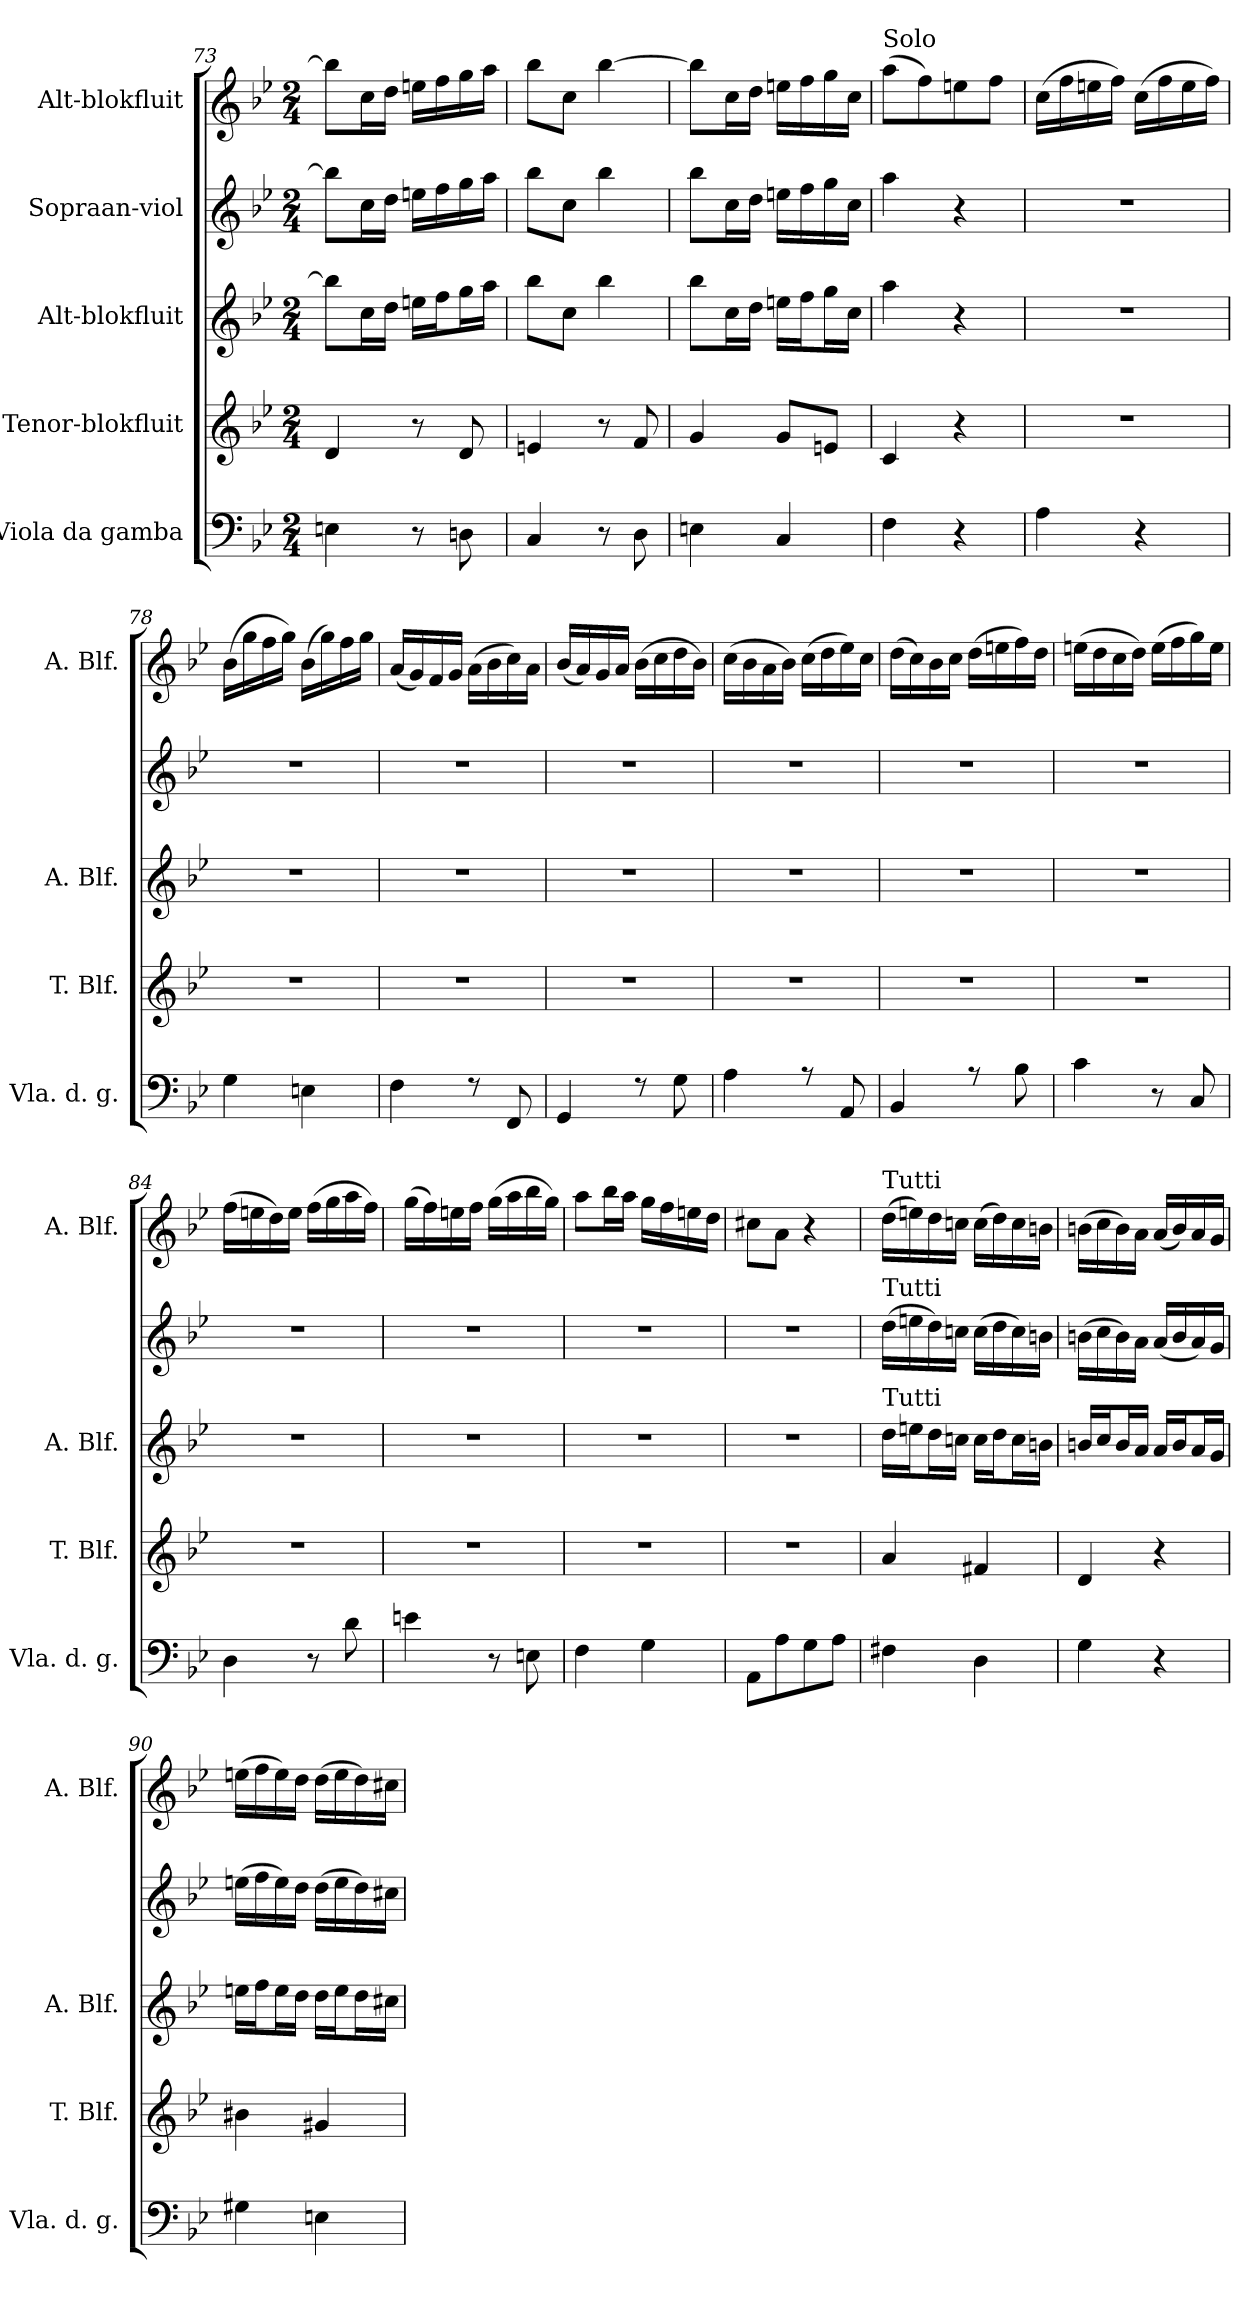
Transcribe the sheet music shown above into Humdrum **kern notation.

**kern	**kern	**kern	**kern	**kern
*part5	*part4	*part3	*part2	*part1
*staff5	*staff4	*staff3	*staff2	*staff1
*I"Viola da gamba	*I"Tenor-blokfluit	*I"Alt-blokfluit	*I"Sopraan-viol	*I"Alt-blokfluit
*I'Vla. d. g.	*I'T. Blf.	*I'A. Blf.	*	*I'A. Blf.
*clefF4	*clefG2	*clefG2	*clefG2	*clefG2
*k[b-e-]	*k[b-e-]	*k[b-e-]	*k[b-e-]	*k[b-e-]
*M2/4	*M2/4	*M2/4	*M2/4	*M2/4
=73	=73	=73	=73	=73
4En\	4d/	8bb-\L]	8bb-\L]	8bb-\L]
.	.	16cc\L	16cc\L	16cc\L
.	.	16dd\JJ	16dd\JJ	16dd\JJ
8r	8r	16een\LL	16een\LL	16een\LL
.	.	16ff\J	16ff\	16ff\
8Dn\	8d/	16gg\L	16gg\	16gg\
.	.	16aa\JJ	16aa\JJ	16aa\JJ
=74	=74	=74	=74	=74
4C/	4en/	8bb-\L	8bb-\L	8bb-\L
.	.	8cc\J	8cc\J	8cc\J
8r	8r	4bb-\	4bb-\	[4bb-\
8D\	8f/	.	.	.
!!LO:LB:g=z
=75	=75	=75	=75	=75
4En\	4g/	8bb-\L	8bb-\L	8bb-\L]
.	.	16cc\L	16cc\L	16cc\L
.	.	16dd\JJ	16dd\JJ	16dd\JJ
4C/	8g/L	16een\LL	16een\LL	16een\LL
.	.	16ff\J	16ff\	16ff\
.	8en/J	16gg\L	16gg\	16gg\
.	.	16cc\JJ	16cc\JJ	16cc\JJ
=76	=76	=76	=76	=76
!	!	!	!	!LO:TX:a:t=Solo
4F\	4c/	4aa\	4aa\	(8aa\L
.	.	.	.	8ff\)
4r	4r	4r	4r	8een\
.	.	.	.	8ff\J
=77	=77	=77	=77	=77
4A\	2r	2r	2r	(16cc\LL
.	.	.	.	16ff\
.	.	.	.	16een\
.	.	.	.	16ff\JJ)
4r	.	.	.	(16cc\LL
.	.	.	.	16ff\
.	.	.	.	16ee\
.	.	.	.	16ff\JJ)
=78	=78	=78	=78	=78
4G\	2r	2r	2r	(16b-\LL
.	.	.	.	16gg\
.	.	.	.	16ff\
.	.	.	.	16gg\JJ)
4En\	.	.	.	(16b-\LL
.	.	.	.	16gg\)
.	.	.	.	16ff\
.	.	.	.	16gg\JJ
=79	=79	=79	=79	=79
4F\	2r	2r	2r	(16a/LL
.	.	.	.	16g/)
.	.	.	.	16f/
.	.	.	.	16g/JJ
8rF	.	.	.	(16a\LL
.	.	.	.	16b-\
8FF/	.	.	.	16cc\)
.	.	.	.	16a\JJ
!!LO:PB:g=z
=80	=80	=80	=80	=80
4GG/	2r	2r	2r	(16b-/LL
.	.	.	.	16a/)
.	.	.	.	16g/
.	.	.	.	16a/JJ
8rF	.	.	.	(16b-\LL
.	.	.	.	16cc\
8G\	.	.	.	16dd\
.	.	.	.	16b-\JJ)
=81	=81	=81	=81	=81
4A\	2r	2r	2r	(16cc\LL
.	.	.	.	16b-\
.	.	.	.	16a\
.	.	.	.	16b-\JJ)
8rA	.	.	.	(16cc\LL
.	.	.	.	16dd\
8AA/	.	.	.	16ee-\)
.	.	.	.	16cc\JJ
=82	=82	=82	=82	=82
4BB-/	2r	2r	2r	(16dd\LL
.	.	.	.	16cc\)
.	.	.	.	16b-\
.	.	.	.	16cc\JJ
8rA	.	.	.	(16dd\LL
.	.	.	.	16een\
8B-\	.	.	.	16ff\)
.	.	.	.	16dd\JJ
=83	=83	=83	=83	=83
4c\	2r	2r	2r	(16een\LL
.	.	.	.	16dd\
.	.	.	.	16cc\
.	.	.	.	16dd\JJ)
8r	.	.	.	(16ee\LL
.	.	.	.	16ff\
8C/	.	.	.	16gg\)
.	.	.	.	16ee\JJ
!!LO:LB:g=z
=84	=84	=84	=84	=84
4D\	2r	2r	2r	(16ff\LL
.	.	.	.	16een\
.	.	.	.	16dd\)
.	.	.	.	16ee\JJ
8r	.	.	.	(16ff\LL
.	.	.	.	16gg\
8d\	.	.	.	16aa\
.	.	.	.	16ff\JJ)
=85	=85	=85	=85	=85
4en\	2r	2r	2r	(16gg\LL
.	.	.	.	16ff\)
.	.	.	.	16een\
.	.	.	.	16ff\JJ
8r	.	.	.	(16gg\LL
.	.	.	.	16aa\
8En\	.	.	.	16bb-\
.	.	.	.	16gg\JJ)
=86	=86	=86	=86	=86
4F\	2r	2r	2r	8aa\L
.	.	.	.	16bb-\L
.	.	.	.	16aa\JJ
4G\	.	.	.	16gg\LL
.	.	.	.	16ff\
.	.	.	.	16een\
.	.	.	.	16dd\JJ
=87	=87	=87	=87	=87
8AA\L	2r	2r	2r	8cc#X\L
8A\	.	.	.	8a\J
8G\	.	.	.	4r
8A\J	.	.	.	.
!!LO:LB:g=z
=88	=88	=88	=88	=88
!	!	!	!	!LO:TX:a:t=Tutti
!	!	!	!LO:TX:a:t=Tutti	!
!	!	!LO:TX:a:t=Tutti	!	!
4F#X\	4a/	16dd\LL	(16dd\LL	(16dd\LL
.	.	16een\J	16een\	16een\)
.	.	16dd\L	16dd\)	16dd\
.	.	16ccn\JJ	16ccn\JJ	16ccn\JJ
4D\	4f#X/	16cc\LL	(16cc\LL	(16cc\LL
.	.	16dd\J	16dd\	16dd\)
.	.	16cc\L	16cc\)	16cc\
.	.	16bn\JJ	16bn\JJ	16bn\JJ
=89	=89	=89	=89	=89
4G\	4d/	16bn/LL	(16bn\LL	(16bn\LL
.	.	16cc/J	16cc\	16cc\
.	.	16b/L	16b\)	16b\)
.	.	16a/JJ	16a\JJ	16a\JJ
4r	4r	16a/LL	(16a/LL	(16a/LL
.	.	16b/J	16b/	16b/)
.	.	16a/L	16a/)	16a/
.	.	16g/JJ	16g/JJ	16g/JJ
=90	=90	=90	=90	=90
4G#X\	4b#X\	16een\LL	(16een\LL	(16een\LL
.	.	16ff\J	16ff\	16ff\
.	.	16ee\L	16ee\)	16ee\)
.	.	16dd\JJ	16dd\JJ	16dd\JJ
4En\	4g#X/	16dd\LL	(16dd\LL	(16dd\LL
.	.	16ee\J	16ee\	16ee\
.	.	16dd\L	16dd\)	16dd\)
.	.	16cc#X\JJ	16cc#X\JJ	16cc#X\JJ
=	=	=	=	=
*-	*-	*-	*-	*-
